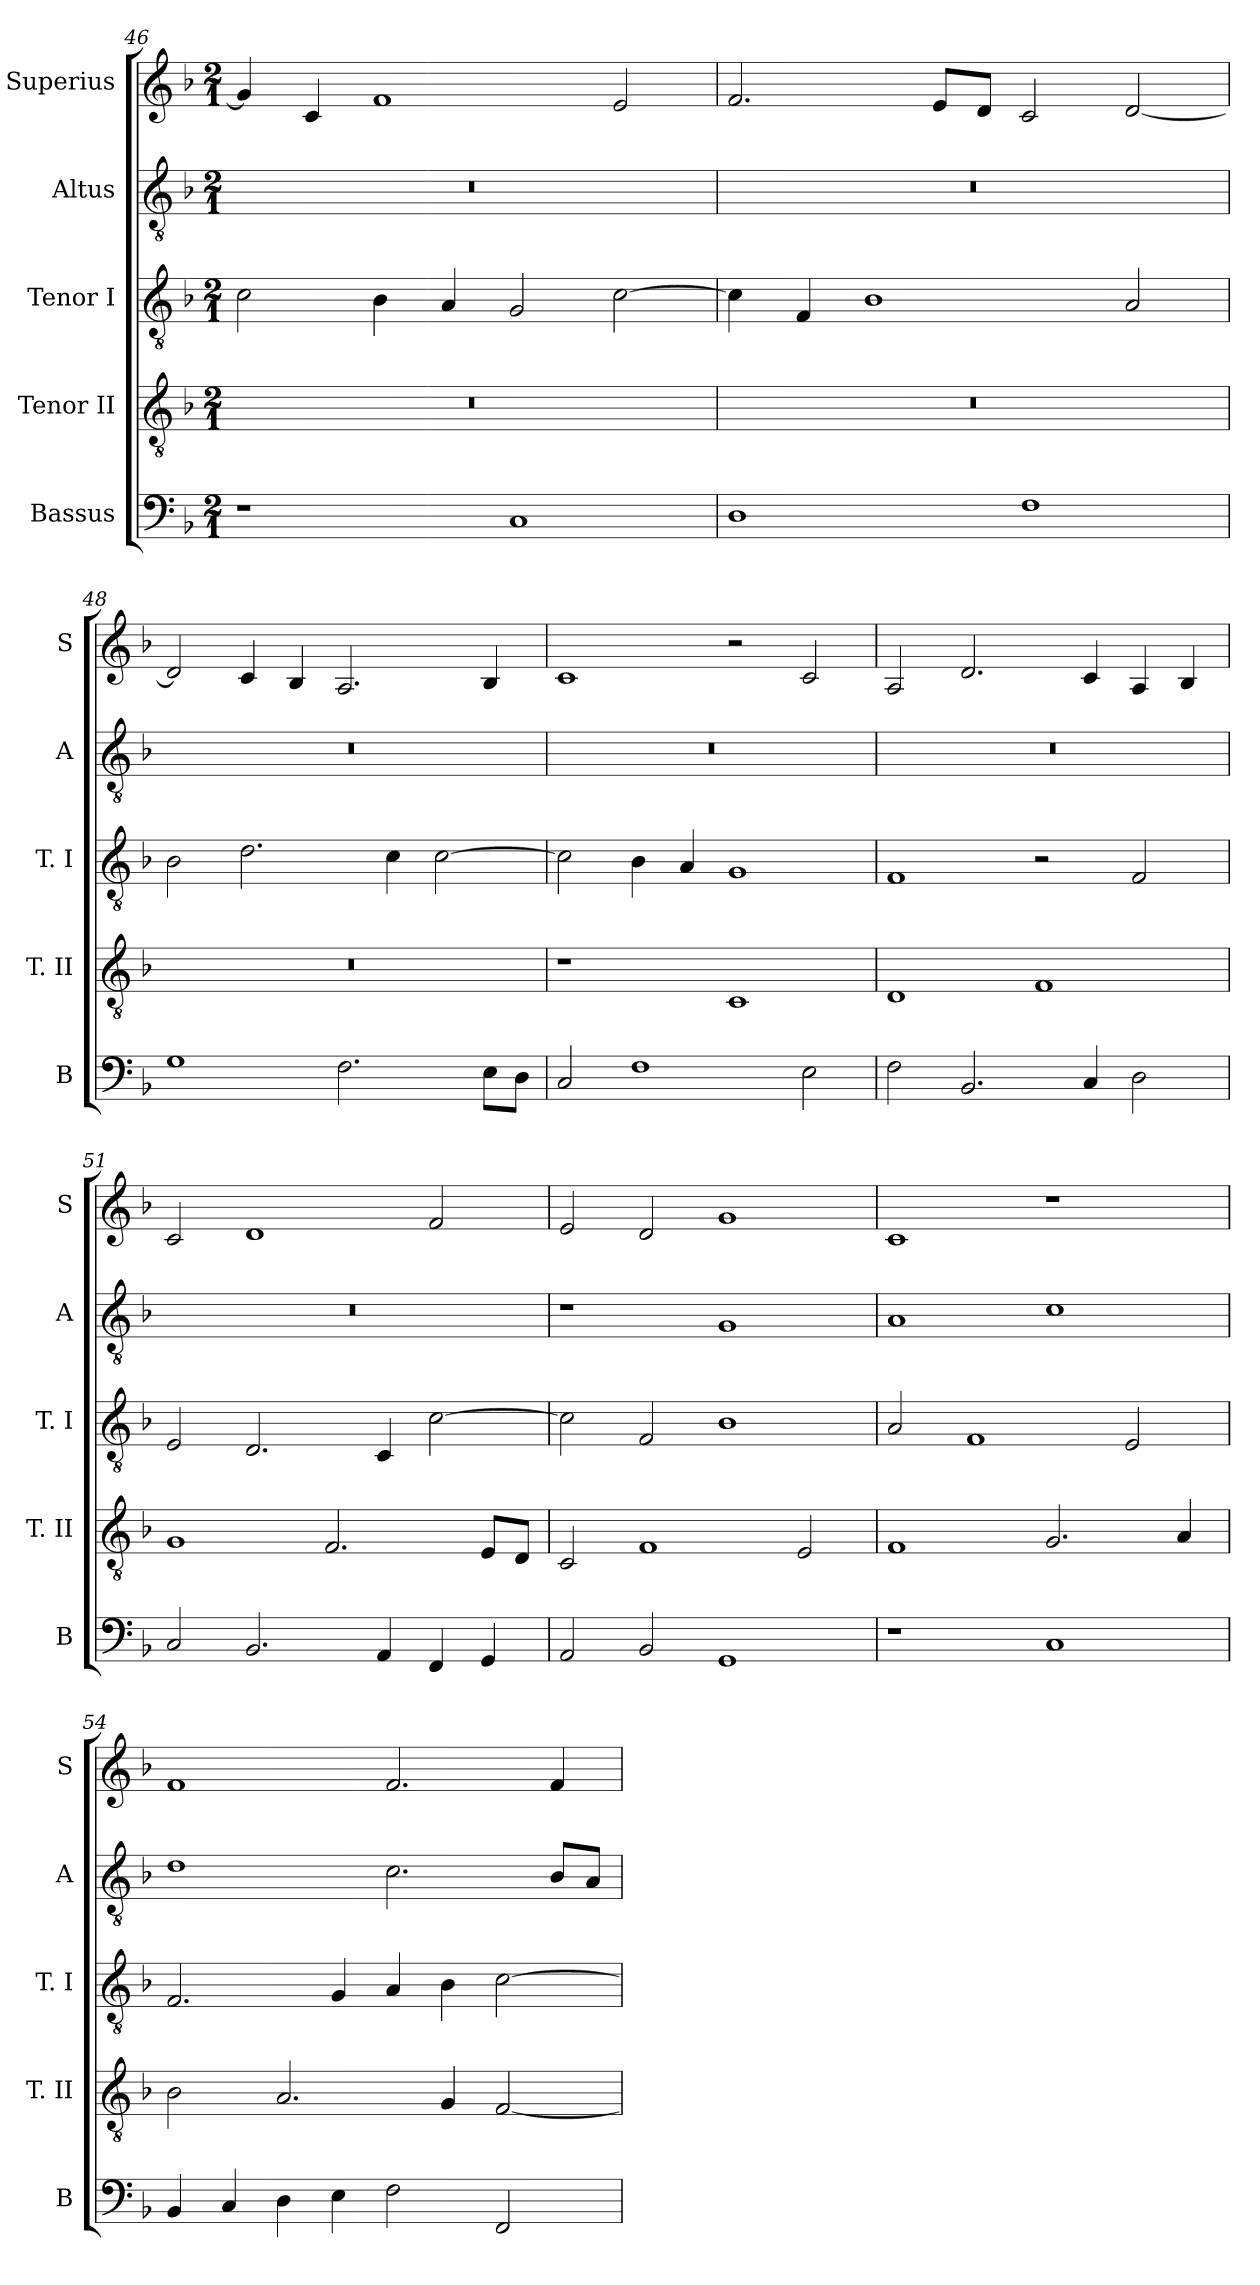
**kern	**kern	**kern	**kern	**kern
*part5	*part4	*part3	*part2	*part1
*staff5	*staff4	*staff3	*staff2	*staff1
*I"Bassus	*I"Tenor II	*I"Tenor I	*I"Altus	*I"Superius
*I'B	*I'T. II	*I'T. I	*I'A	*I'S
*clefF4	*clefGv2	*clefGv2	*clefGv2	*clefG2
*k[b-]	*k[b-]	*k[b-]	*k[b-]	*k[b-]
*F:	*F:	*F:	*F:	*F:
*M2/1	*M2/1	*M2/1	*M2/1	*M2/1
=46	=46	=46	=46	=46
1r	0r	2c	0r	4g]
.	.	.	.	4c
.	.	4B-	.	1f
.	.	4A	.	.
1C	.	2G	.	.
.	.	[2c	.	2e
=47	=47	=47	=47	=47
1D	0r	4c]	0r	2.f
.	.	4F	.	.
.	.	1B-	.	.
.	.	.	.	8eL
.	.	.	.	8dJ
1F	.	.	.	2c
.	.	2A	.	[2d
=48	=48	=48	=48	=48
1G	0r	2B-	0r	2d]
.	.	2.d	.	4c
.	.	.	.	4B-
2.F	.	.	.	2.A
.	.	4c	.	.
.	.	[2c	.	.
8EL	.	.	.	4B-
8DJ	.	.	.	.
=49	=49	=49	=49	=49
2C	1r	2c]	0r	1c
1F	.	4B-	.	.
.	.	4A	.	.
.	1C	1G	.	2r
2E	.	.	.	2c
=50	=50	=50	=50	=50
2F	1D	1F	0r	2A
2.BB-	.	.	.	2.d
.	1F	2r	.	.
4C	.	.	.	4c
2D	.	2F	.	4A
.	.	.	.	4B-
=51	=51	=51	=51	=51
2C	1G	2E	0r	2c
2.BB-	.	2.D	.	1d
.	2.F	.	.	.
4AA	.	4C	.	.
4FF	.	[2c	.	2f
4GG	8EL	.	.	.
.	8DJ	.	.	.
=52	=52	=52	=52	=52
2AA	2C	2c]	1r	2e
2BB-	1F	2F	.	2d
1GG	.	1B-	1G	1g
.	2E	.	.	.
=53	=53	=53	=53	=53
1r	1F	2A	1A	1c
.	.	1F	.	.
1C	2.G	.	1c	1r
.	.	2E	.	.
.	4A	.	.	.
=54	=54	=54	=54	=54
4BB-	2B-	2.F	1d	1f
4C	.	.	.	.
4D	2.A	.	.	.
4E	.	4G	.	.
2F	.	4A	2.c	2.f
.	4G	4B-	.	.
2FF	[2F	[2c	.	.
.	.	.	8B-L	4f
.	.	.	8AJ	.
=	=	=	=	=
*-	*-	*-	*-	*-
